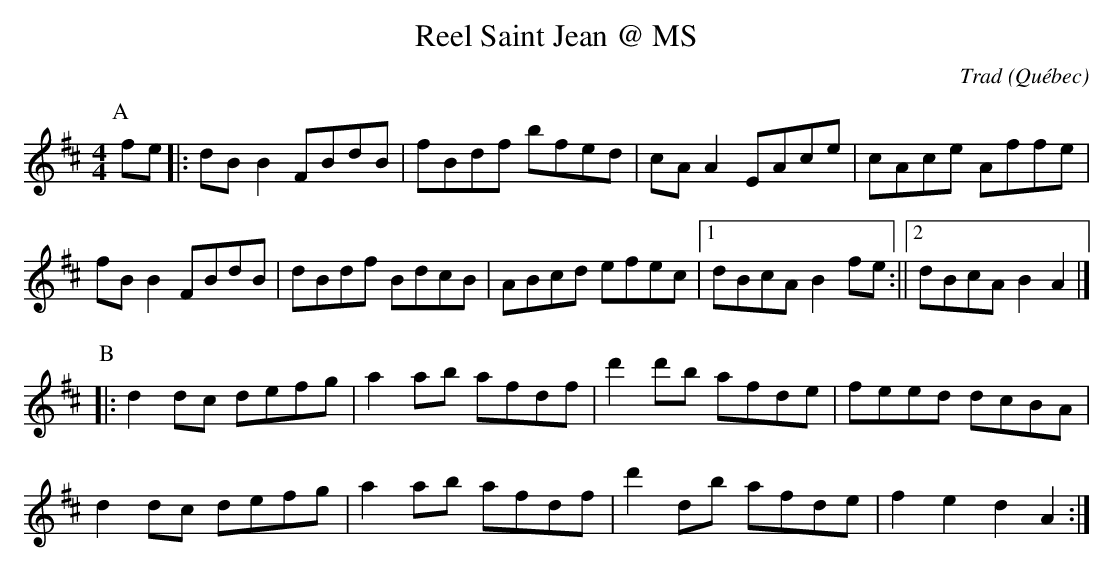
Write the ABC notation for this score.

X:1
T:Reel Saint Jean @ MS
C:Trad
O:Québec
M:4/4
L:1/8
K:Dmaj
P:A
fe |: dBB2 FBdB | fBdf bfed | cAA2 EAce | cAce Affe |
fBB2 FBdB | dBdf BdcB | ABcd efec |1 dBcA B2fe :||2 dBcA B2A2 |]
P:B
|: d2dc defg | a2ab afdf | d'2d'b afde | feed dcBA |
d2dc defg | a2ab afdf | d'2db afde | f2e2 d2A2 :|
